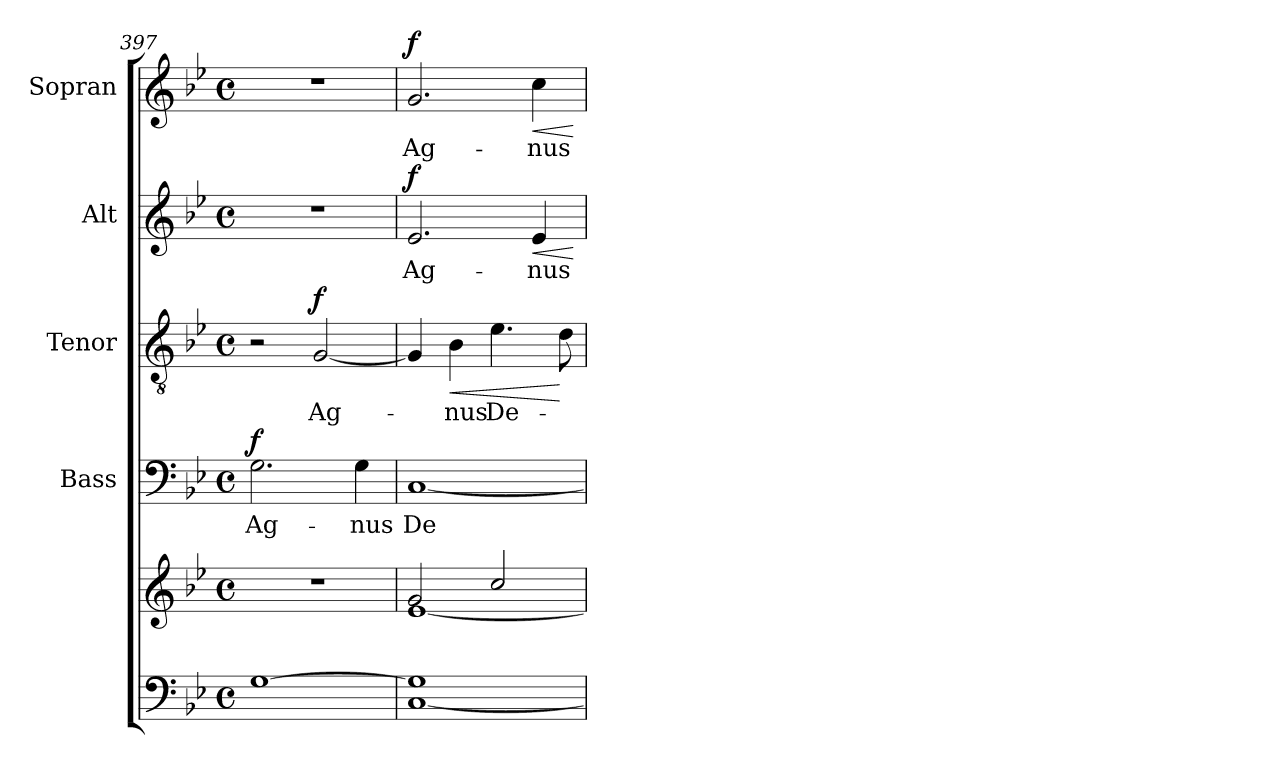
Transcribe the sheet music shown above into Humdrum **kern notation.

**kern	**kern	**kern	**text	**dynam	**kern	**text	**dynam	**kern	**text	**dynam	**kern	**text	**dynam
*part5	*part5	*part4	*part4	*part4	*part3	*part3	*part3	*part2	*part2	*part2	*part1	*part1	*part1
*staff6	*staff5	*staff4	*staff4	*staff4	*staff3	*staff3	*staff3	*staff2	*staff2	*staff2	*staff1	*staff1	*staff1
*	*	*I"Bass	*	*	*I"Tenor	*	*	*I"Alt	*	*	*I"Sopran	*	*
*	*	*I'B.	*	*	*I'T.	*	*	*I'A.	*	*	*I'S.	*	*
*clefF4	*clefG2	*clefF4	*	*	*clefGv2	*	*	*clefG2	*	*	*clefG2	*	*
*k[b-e-]	*k[b-e-]	*k[b-e-]	*	*	*k[b-e-]	*	*	*k[b-e-]	*	*	*k[b-e-]	*	*
*B-:	*B-:	*B-:	*	*	*B-:	*	*	*B-:	*	*	*B-:	*	*
*M4/4	*M4/4	*M4/4	*	*	*M4/4	*	*	*M4/4	*	*	*M4/4	*	*
*met(c)	*met(c)	*met(c)	*	*	*met(c)	*	*	*met(c)	*	*	*met(c)	*	*
=397	=397	=397	=397	=397	=397	=397	=397	=397	=397	=397	=397	=397	=397
!	!	!	!LO:LY:b	!LO:DY:a	!	!	!	!	!	!	!	!	!
[1G	1r	2.G\	-Ag-	f	2r	.	.	1r	.	.	1r	.	.
!	!	!	!	!	!	!LO:LY:b	!LO:DY:a	!	!	!	!	!	!
.	.	.	.	.	[2G/	Ag-	f	.	.	.	.	.	.
!	!	!	!LO:LY:b	!	!	!	!	!	!	!	!	!	!
.	.	4G\	-nus	.	.	.	.	.	.	.	.	.	.
!!LO:PB:g=z
=398	=398	=398	=398	=398	=398	=398	=398	=398	=398	=398	=398	=398	=398
*	*^	*	*	*	*	*	*	*	*	*	*	*	*
!	!	!	!	!LO:LY:b	!	!	!	!	!	!LO:LY:b	!LO:DY:a	!	!LO:LY:b	!LO:DY:a
[<1C 1G]	2g/	[<1e-	[1C	De-	.	4G/]	.	.	2.e-/	Ag-	f	2.g/	Ag-	f
!	!	!	!	!	!	!	!LO:LY:b	!LO:HP:b	!	!	!	!	!	!
.	.	.	.	.	.	4B-\	-nus	<	.	.	.	.	.	.
!	!	!	!	!	!	!	!LO:LY:b	!	!	!	!	!	!	!
.	2cc/	.	.	.	.	4.e-\	De-	.	.	.	.	.	.	.
!	!	!	!	!	!	!	!	!	!	!LO:LY:b	!LO:HP:b	!	!LO:LY:b	!LO:HP:b
.	.	.	.	.	.	.	.	.	4e-/	-nus	<	4cc\	-nus	<
.	.	.	.	.	.	8d\	.	[	.	.	.	.	.	.
*	*v	*v	*	*	*	*	*	*	*	*	*	*	*	*
.	.	.	.	.	.	.	.	.	.	[	.	.	[
=	=	=	=	=	=	=	=	=	=	=	=	=	=
*-	*-	*-	*-	*-	*-	*-	*-	*-	*-	*-	*-	*-	*-
